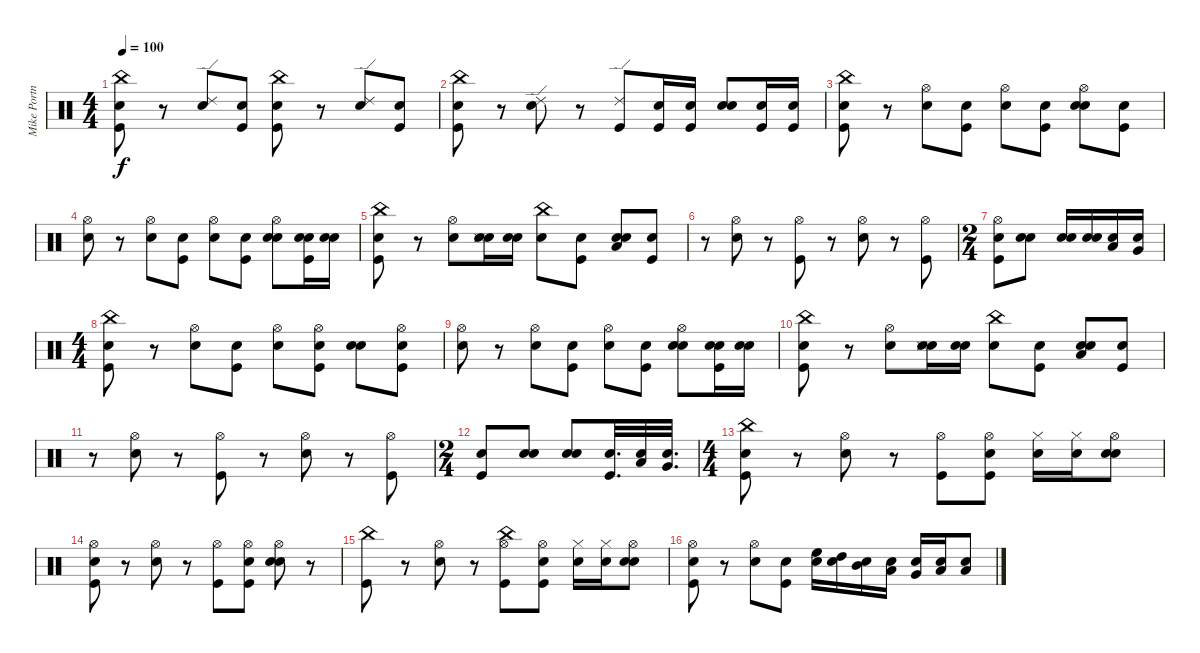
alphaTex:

\track ("Mike Portnoy" "Mike Portn") {instrument percussion}
\staff {score}
\articulation defaults
\ts (4 4)
\tempo 100
\clef neutral
\ks c
("Snare (hit)" "Kick (hit)" "China (hit)").8{dy f} r.8 ("Snare (hit) 2" "Ride (edge) 2").8 ("Snare (hit)" "Kick (hit)").8 ("Snare (hit)" "Kick (hit)" "China (hit)").8 r.8 ("Snare (hit) 2" "Ride (edge) 2").8 ("Snare (hit)" "Kick (hit)").8 |
("Snare (hit)" "Kick (hit)" "China (hit)").8 r.8 ("Snare (hit) 2" "Ride (edge) 2").8 r.8 ("Kick (hit)" "Ride (edge) 2").8 ("Snare (hit)" "Kick (hit)").16 ("Snare (hit)" "Kick (hit)").16 ("Snare (hit)" "Snare (hit) 2").8 ("Snare (hit)" "Kick (hit)").16 ("Snare (hit)" "Kick (hit)").16 |
("Snare (hit)" "Kick (hit)" "China (hit)").8 r.8 ("Snare (hit) 2" "Hi-Hat (open)").8 ("Snare (hit)" "Kick (hit)").8 ("Snare (hit)" "Hi-Hat (open)").8 ("Snare (hit)" "Kick (hit)").8 ("Snare (hit)" "Snare (hit) 2" "Hi-Hat (open)").8 ("Snare (hit)" "Kick (hit)").8 |
("Snare (hit)" "Hi-Hat (open)").8 r.8 ("Snare (hit) 2" "Hi-Hat (open)").8 ("Snare (hit)" "Kick (hit)").8 ("Snare (hit)" "Hi-Hat (open)").8 ("Snare (hit)" "Kick (hit)").8 ("Snare (hit)" "Snare (hit) 2" "Hi-Hat (open)").8 ("Snare (hit)" "Kick (hit)" "Snare (hit) 2").16 ("Snare (hit)" "Snare (hit) 2").16 |
("Snare (hit)" "Kick (hit)" "China (hit)").8 r.8 ("Snare (hit) 2" "Hi-Hat (open)").8 ("Snare (hit)" "Metronome (hit)" "Snare (hit) 2").16 ("Snare (hit)" "Snare (hit) 2").16 ("Snare (hit)" "China (hit)").8 ("Snare (hit)" "Kick (hit)").8 ("Snare (hit)" "Snare (hit) 2" "Low Tom (hit)").8 ("Snare (hit)" "Kick (hit)").8 |
r.8 ("Snare (hit) 2" "Hi-Hat (open)").8 r.8 ("Kick (hit)" "Hi-Hat (open)").8 r.8 ("Snare (hit) 2" "Hi-Hat (open)").8 r.8 ("Kick (hit)" "Hi-Hat (open)").8 |
\ts (2 4)
("Snare (hit)" "Kick (hit)" "Hi-Hat (open)").8 ("Snare (hit)" "Snare (hit) 2").8 ("Snare (hit)" "Snare (hit) 2").16 ("Snare (hit)" "Snare (hit) 2").16 ("Snare (hit)" "Low Tom (hit)").16 ("Snare (hit)" "Very Low Tom (hit)").16 |
\ts (4 4)
("Snare (hit)" "Kick (hit)" "China (hit)").8 r.8 ("Snare (hit) 2" "Hi-Hat (open)").8 ("Snare (hit)" "Kick (hit)").8 ("Snare (hit)" "Hi-Hat (open)").8 ("Snare (hit)" "Kick (hit)" "Hi-Hat (open)").8 ("Snare (hit)" "Snare (hit) 2").8 ("Snare (hit)" "Kick (hit)" "Hi-Hat (open)").8 |
("Snare (hit)" "Hi-Hat (open)").8 r.8 ("Snare (hit) 2" "Hi-Hat (open)").8 ("Snare (hit)" "Kick (hit)").8 ("Snare (hit)" "Hi-Hat (open)").8 ("Snare (hit)" "Kick (hit)").8 ("Snare (hit)" "Snare (hit) 2" "Hi-Hat (open)").8 ("Snare (hit)" "Kick (hit)" "Snare (hit) 2").16 ("Snare (hit)" "Snare (hit) 2").16 |
("Snare (hit)" "Kick (hit)" "China (hit)").8 r.8 ("Snare (hit) 2" "Hi-Hat (open)").8 ("Snare (hit)" "Metronome (hit)" "Snare (hit) 2").16 ("Snare (hit)" "Snare (hit) 2").16 ("Snare (hit)" "China (hit)").8 ("Snare (hit)" "Kick (hit)").8 ("Snare (hit)" "Snare (hit) 2" "Low Tom (hit)").8 ("Snare (hit)" "Kick (hit)").8 |
r.8 ("Snare (hit) 2" "Hi-Hat (open)").8 r.8 ("Kick (hit)" "Hi-Hat (open)").8 r.8 ("Snare (hit) 2" "Hi-Hat (open)").8 r.8 ("Kick (hit)" "Hi-Hat (open)").8 |
\ts (2 4)
("Snare (hit)" "Kick (hit)").8 ("Snare (hit)" "Snare (hit) 2").8 ("Snare (hit)" "Snare (hit) 2").8 ("Snare (hit)" "Kick (hit)").32{d} ("Snare (hit)" "Low Tom (hit)").32 ("Snare (hit)" "Very Low Tom (hit)").32{d} |
\ts (4 4)
("Snare (hit)" "Kick (hit)" "China (hit)").8 r.8 ("Snare (hit) 2" "Hi-Hat (open)").8 r.8 ("Kick (hit)" "Hi-Hat (open)").8 ("Snare (hit)" "Kick (hit)" "Hi-Hat (open)").8 ("Snare (hit)" "Hi-Hat (closed)").16 ("Snare (hit)" "Hi-Hat (closed)").16 ("Snare (hit)" "Snare (hit) 2" "Hi-Hat (open)").8 |
("Snare (hit)" "Kick (hit)" "Hi-Hat (open)").8 r.8 ("Snare (hit) 2" "Hi-Hat (open)").8 r.8 ("Kick (hit)" "Hi-Hat (open)").8 ("Snare (hit)" "Kick (hit)" "Hi-Hat (open)").8 ("Snare (hit)" "Snare (hit) 2" "Hi-Hat (open)").8 r.8 |
("Kick (hit)" "China (hit)").8 r.8 ("Snare (hit) 2" "Hi-Hat (open)").8 r.8 ("Kick (hit)" "Hi-Hat (open)" "China (hit)").8 ("Snare (hit)" "Kick (hit)" "Hi-Hat (open)").8 ("Snare (hit)" "Hi-Hat (closed)").16 ("Snare (hit)" "Hi-Hat (closed)").16 ("Snare (hit)" "Snare (hit) 2" "Hi-Hat (open)").8 |
("Snare (hit)" "Kick (hit)" "Hi-Hat (open)").8 r.8 ("Snare (hit) 2" "Hi-Hat (open)").8 ("Snare (hit)" "Kick (hit)").8 ("Snare (hit)" "High Floor Tom (hit)").16 ("Snare (hit)" "High Tom (hit)").16 ("Snare (hit)" "Mid Tom (hit)").16 ("Snare (hit)" "Low Tom (hit)").16 ("Snare (hit)" "Very Low Tom (hit)").16 ("Snare (hit)" "Low Tom (hit)").16 ("Snare (hit)" "Low Floor Tom (hit)").8
